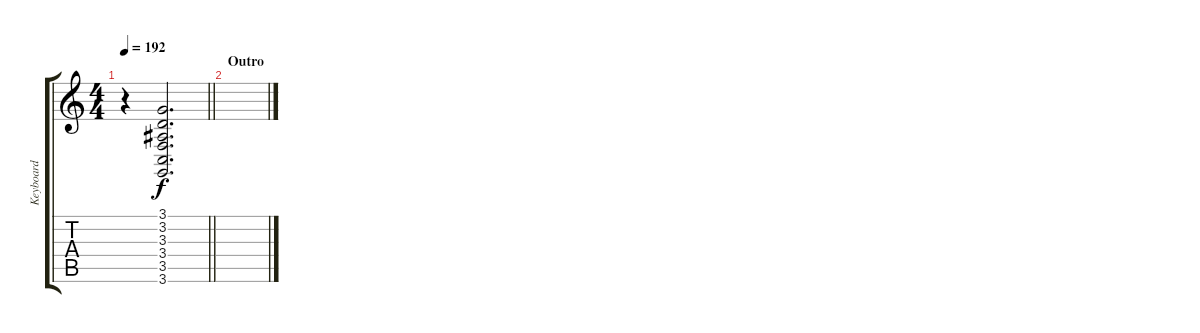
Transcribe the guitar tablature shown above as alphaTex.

\track ("Keyboard" "Keyboard") {instrument stringensemble2}
\staff {score tabs}
\tuning (E4 B3 G3 D3 A2 E2) {hide}
\ts (4 4)
\tempo 192
\clef g2
\barLineRight lightlight
\ks c
r.4{dy f} (3.1 3.2 3.3 3.4 3.5 3.6).2{d volume 9 instrument reversecymbal} |
\section ("" "Outro")
